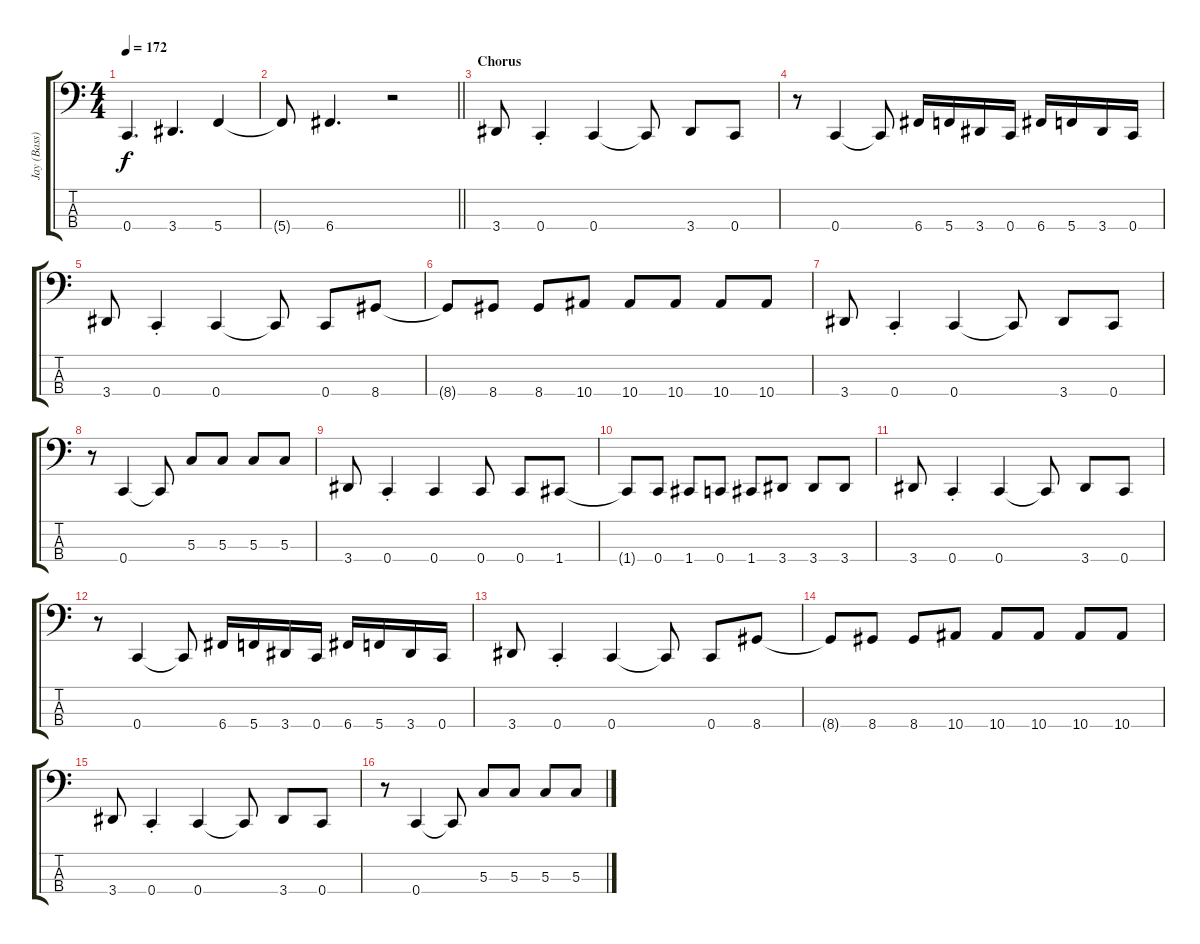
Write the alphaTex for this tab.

\track ("Jay (Bass)" "Jay (Bass)") {instrument electricbasspick}
\staff {score tabs}
\tuning (F2 C2 G1 C1) {hide}
\ts (4 4)
\tempo 172
\clef f4
\ks c
0.4.4{d dy f} 3.4.4{d} 5.4.4 |
\barLineRight lightlight
5.4{t}.8 6.4.4{d} r.2 |
\section ("" "Chorus")
3.4.8 0.4{st}.4 0.4.4 0.4{t}.8 3.4.8 0.4.8 |
r.8 0.4.4 0.4{t}.8 6.4.16 5.4.16 3.4.16 0.4.16 6.4.16 5.4.16 3.4.16 0.4.16 |
3.4.8 0.4{st}.4 0.4.4 0.4{t}.8 0.4.8 8.4.8 |
8.4{t}.8 8.4.8 8.4.8 10.4.8 10.4.8 10.4.8 10.4.8 10.4.8 |
3.4.8 0.4{st}.4 0.4.4 0.4{t}.8 3.4.8 0.4.8 |
r.8 0.4.4 0.4{t}.8 5.3.8 5.3.8 5.3.8 5.3.8 |
3.4.8 0.4{st}.4 0.4.4 0.4.8 0.4.8 1.4.8 |
1.4{t}.8 0.4.8 1.4.8 0.4.8 1.4.8 3.4.8 3.4.8 3.4.8 |
3.4.8 0.4{st}.4 0.4.4 0.4{t}.8 3.4.8 0.4.8 |
r.8 0.4.4 0.4{t}.8 6.4.16 5.4.16 3.4.16 0.4.16 6.4.16 5.4.16 3.4.16 0.4.16 |
3.4.8 0.4{st}.4 0.4.4 0.4{t}.8 0.4.8 8.4.8 |
8.4{t}.8 8.4.8 8.4.8 10.4.8 10.4.8 10.4.8 10.4.8 10.4.8 |
3.4.8 0.4{st}.4 0.4.4 0.4{t}.8 3.4.8 0.4.8 |
r.8 0.4.4 0.4{t}.8 5.3.8 5.3.8 5.3.8 5.3.8
